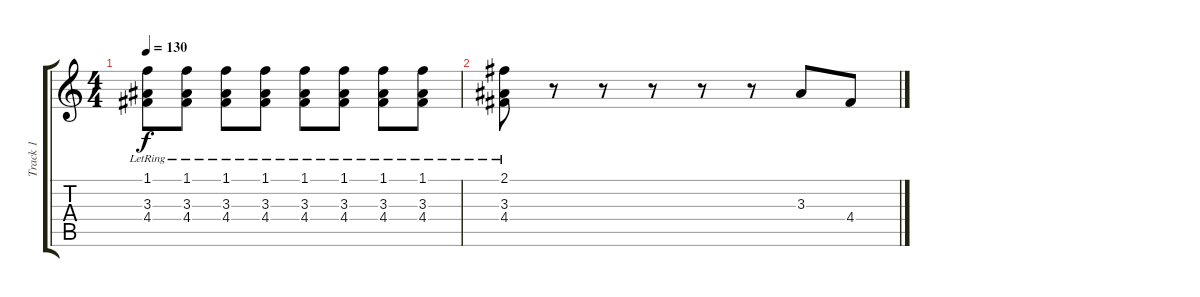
\track ("Track 1" "Track 1") {instrument electricguitarjazz}
\staff {score tabs}
\tuning (E4 B3 G3 D3 A2 E2) {hide}
\ts (4 4)
\tempo 130
\clef g2
\ks c
(1.1{lr} 3.3{lr} 4.4{lr}).8{dy f} (1.1{lr} 3.3{lr} 4.4{lr}).8 (1.1{lr} 3.3{lr} 4.4{lr}).8 (1.1{lr} 3.3{lr} 4.4{lr}).8 (1.1{lr} 3.3{lr} 4.4{lr}).8 (1.1{lr} 3.3{lr} 4.4{lr}).8 (1.1{lr} 3.3{lr} 4.4{lr}).8 (1.1{lr} 3.3{lr} 4.4{lr}).8 |
(2.1{lr} 3.3{lr} 4.4{lr}).8 r.8 r.8 r.8 r.8 r.8 3.3.8 4.4.8
